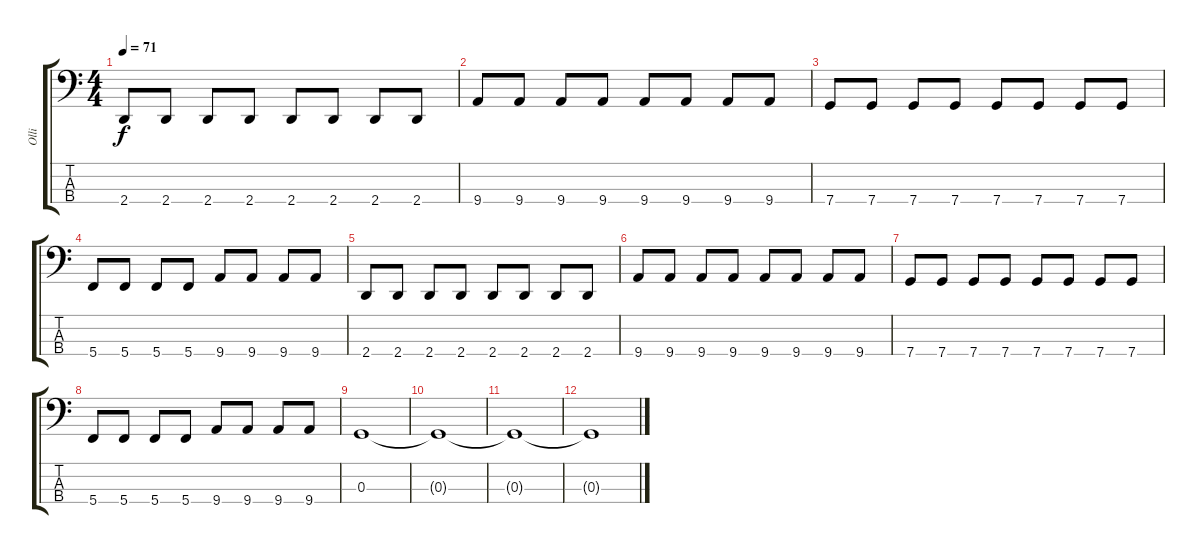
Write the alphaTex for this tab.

\track ("Olli" "Olli") {instrument electricbassfinger}
\staff {score tabs}
\tuning (F2 C2 G1 C1) {hide}
\ts (4 4)
\tempo 71
\clef f4
\ks c
2.4.8{dy f} 2.4.8 2.4.8 2.4.8 2.4.8 2.4.8 2.4.8 2.4.8 |
9.4.8 9.4.8 9.4.8 9.4.8 9.4.8 9.4.8 9.4.8 9.4.8 |
7.4.8 7.4.8 7.4.8 7.4.8 7.4.8 7.4.8 7.4.8 7.4.8 |
5.4.8 5.4.8 5.4.8 5.4.8 9.4.8 9.4.8 9.4.8 9.4.8 |
2.4.8 2.4.8 2.4.8 2.4.8 2.4.8 2.4.8 2.4.8 2.4.8 |
9.4.8 9.4.8 9.4.8 9.4.8 9.4.8 9.4.8 9.4.8 9.4.8 |
7.4.8 7.4.8 7.4.8 7.4.8 7.4.8 7.4.8 7.4.8 7.4.8 |
5.4.8 5.4.8 5.4.8 5.4.8 9.4.8 9.4.8 9.4.8 9.4.8 |
0.3.1{volume 0} |
0.3{t}.1 |
0.3{t}.1 |
0.3{t}.1
